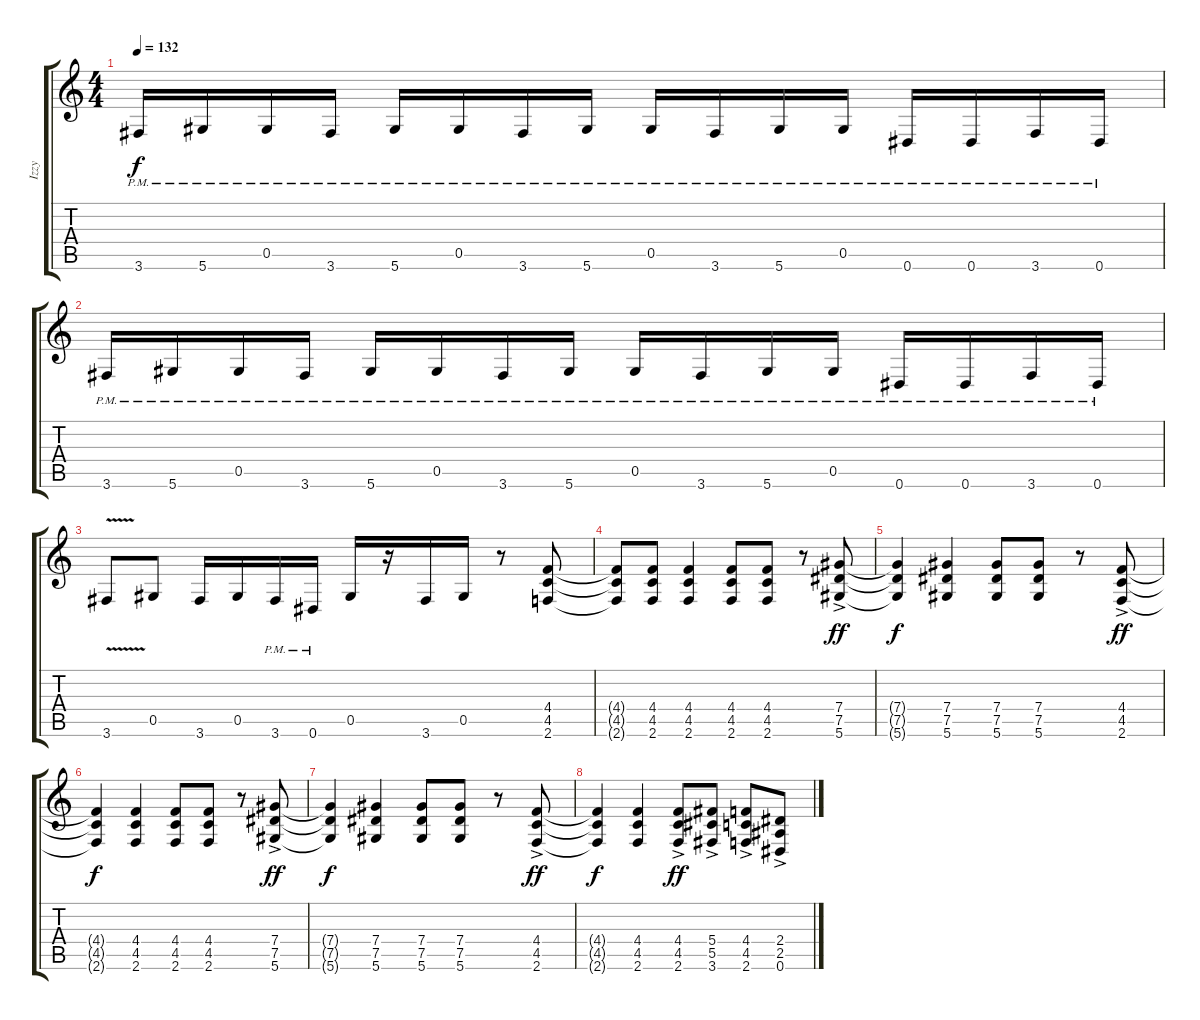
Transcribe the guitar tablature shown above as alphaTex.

\track ("Izzy" "Izzy") {instrument distortionguitar}
\staff {score tabs}
\tuning (Eb4 Bb3 Gb3 Db3 Ab2 Eb2) {hide}
\ts (4 4)
\tempo 132
\clef g2
\ks c
3.6{pm}.16{dy f} 5.6{pm}.16 0.5{pm}.16 3.6{pm}.16 5.6{pm}.16 0.5{pm}.16 3.6{pm}.16 5.6{pm}.16 0.5{pm}.16 3.6{pm}.16 5.6{pm}.16 0.5{pm}.16 0.6{pm}.16 0.6{pm}.16 3.6{pm}.16 0.6{pm}.16 |
3.6{pm}.16 5.6{pm}.16 0.5{pm}.16 3.6{pm}.16 5.6{pm}.16 0.5{pm}.16 3.6{pm}.16 5.6{pm}.16 0.5{pm}.16 3.6{pm}.16 5.6{pm}.16 0.5{pm}.16 0.6{pm}.16 0.6{pm}.16 3.6{pm}.16 0.6{pm}.16 |
3.6{v}.8 0.5.8 3.6.16 0.5.16 3.6{pm}.16 0.6{pm}.16 0.5.16 r.16 3.6.16 0.5.16 r.8 (4.4 4.5 2.6).8 |
(4.4{t} 4.5{t} 2.6{t}).8 (4.4 4.5 2.6).8 (4.4 4.5 2.6).4 (4.4 4.5 2.6).8 (4.4 4.5 2.6).8 r.8 (7.4{ac} 7.5{ac} 5.6{ac}).8{dy ff} |
(7.4{t} 7.5{t} 5.6{t}).4{dy f} (7.4 7.5 5.6).4 (7.4 7.5 5.6).8 (7.4 7.5 5.6).8 r.8 (4.4{ac} 4.5{ac} 2.6{ac}).8{dy ff} |
(4.4{t} 4.5{t} 2.6{t}).4{dy f} (4.4 4.5 2.6).4 (4.4 4.5 2.6).8 (4.4 4.5 2.6).8 r.8 (7.4{ac} 7.5{ac} 5.6{ac}).8{dy ff} |
(7.4{t} 7.5{t} 5.6{t}).4{dy f} (7.4 7.5 5.6).4 (7.4 7.5 5.6).8 (7.4 7.5 5.6).8 r.8 (4.4{ac} 4.5{ac} 2.6{ac}).8{dy ff} |
(4.4{t} 4.5{t} 2.6{t}).4{dy f} (4.4 4.5 2.6).4 (4.4{ac} 4.5{ac} 2.6{ac}).8{dy ff} (5.4{ac} 5.5{ac} 3.6{ac}).8 (4.4{ac} 4.5{ac} 2.6{ac}).8 (2.4{ac} 2.5{ac} 0.6{ac}).8
